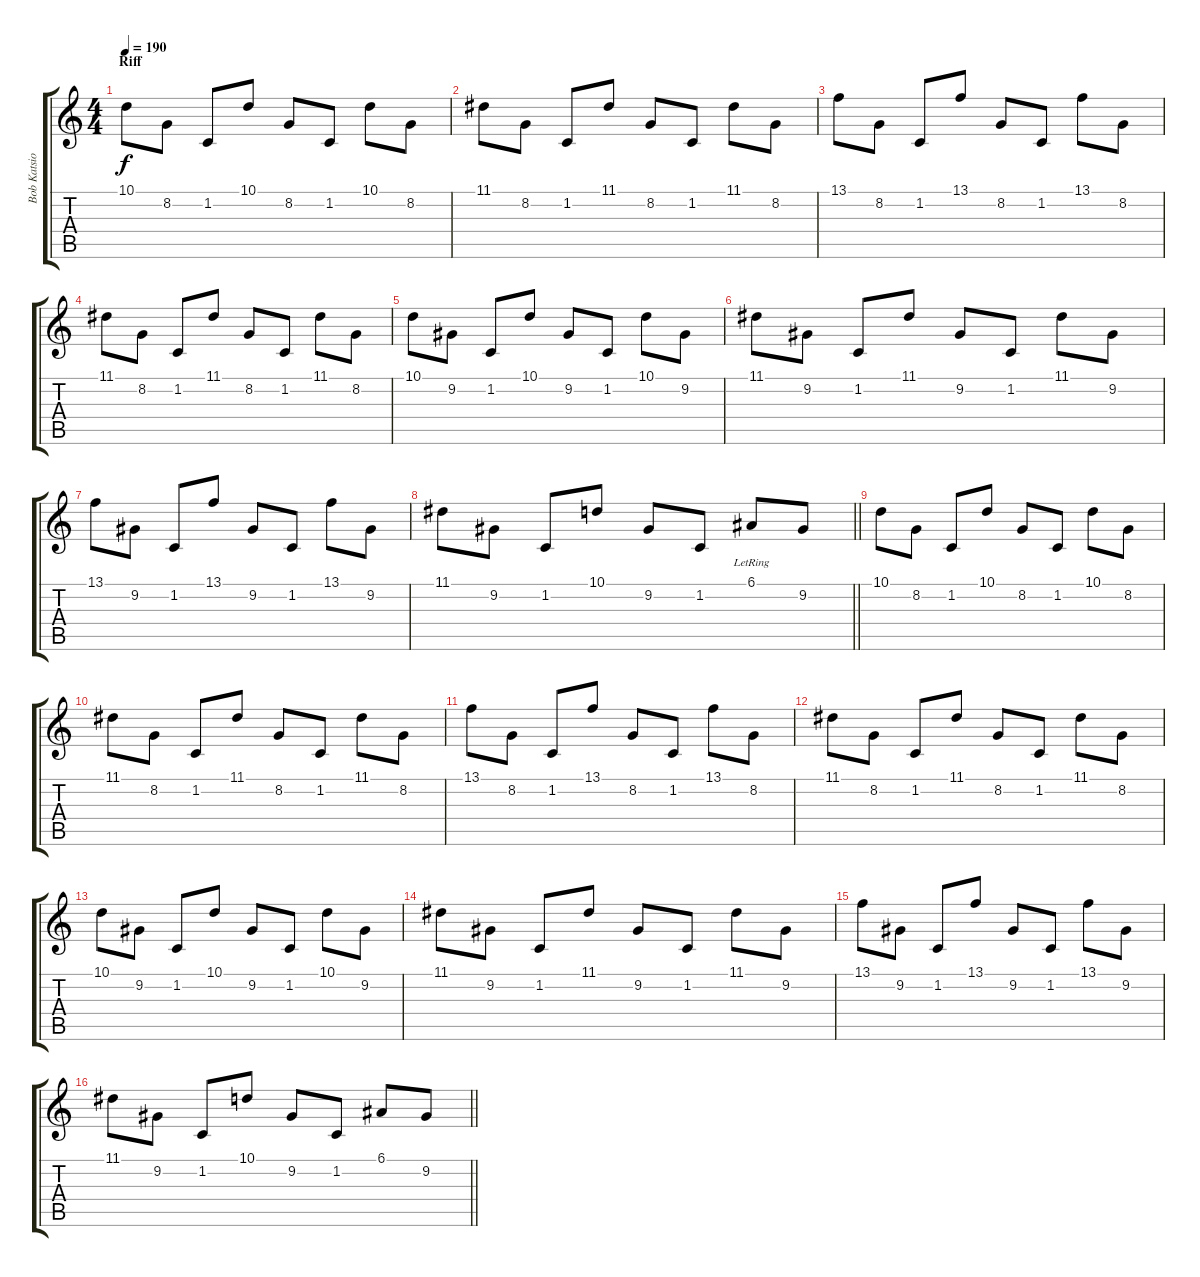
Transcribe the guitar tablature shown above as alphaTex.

\track ("Bob Katsionis" "Bob Katsio") {instrument lead5charang}
\staff {score tabs}
\tuning (E4 B3 G3 D3 A2 E2) {hide}
\ts (4 4)
\section ("" "Riff")
\tempo 190
\clef g2
\ks c
10.1.8{dy f} 8.2.8 1.2.8 10.1.8 8.2.8 1.2.8 10.1.8 8.2.8 |
11.1.8 8.2.8 1.2.8 11.1.8 8.2.8 1.2.8 11.1.8 8.2.8 |
13.1.8 8.2.8 1.2.8 13.1.8 8.2.8 1.2.8 13.1.8 8.2.8 |
11.1.8 8.2.8 1.2.8 11.1.8 8.2.8 1.2.8 11.1.8 8.2.8 |
10.1.8 9.2.8 1.2.8 10.1.8 9.2.8 1.2.8 10.1.8 9.2.8 |
11.1.8 9.2.8 1.2.8 11.1.8 9.2.8 1.2.8 11.1.8 9.2.8 |
13.1.8 9.2.8 1.2.8 13.1.8 9.2.8 1.2.8 13.1.8 9.2.8 |
\barLineRight lightlight
11.1.8 9.2.8 1.2.8 10.1.8 9.2.8 1.2.8 6.1{lr}.8 9.2.8 |
10.1.8 8.2.8 1.2.8 10.1.8 8.2.8 1.2.8 10.1.8 8.2.8 |
11.1.8 8.2.8 1.2.8 11.1.8 8.2.8 1.2.8 11.1.8 8.2.8 |
13.1.8 8.2.8 1.2.8 13.1.8 8.2.8 1.2.8 13.1.8 8.2.8 |
11.1.8 8.2.8 1.2.8 11.1.8 8.2.8 1.2.8 11.1.8 8.2.8 |
10.1.8 9.2.8 1.2.8 10.1.8 9.2.8 1.2.8 10.1.8 9.2.8 |
11.1.8 9.2.8 1.2.8 11.1.8 9.2.8 1.2.8 11.1.8 9.2.8 |
13.1.8 9.2.8 1.2.8 13.1.8 9.2.8 1.2.8 13.1.8 9.2.8 |
\barLineRight lightlight
11.1.8 9.2.8 1.2.8 10.1.8 9.2.8 1.2.8 6.1.8 9.2.8
